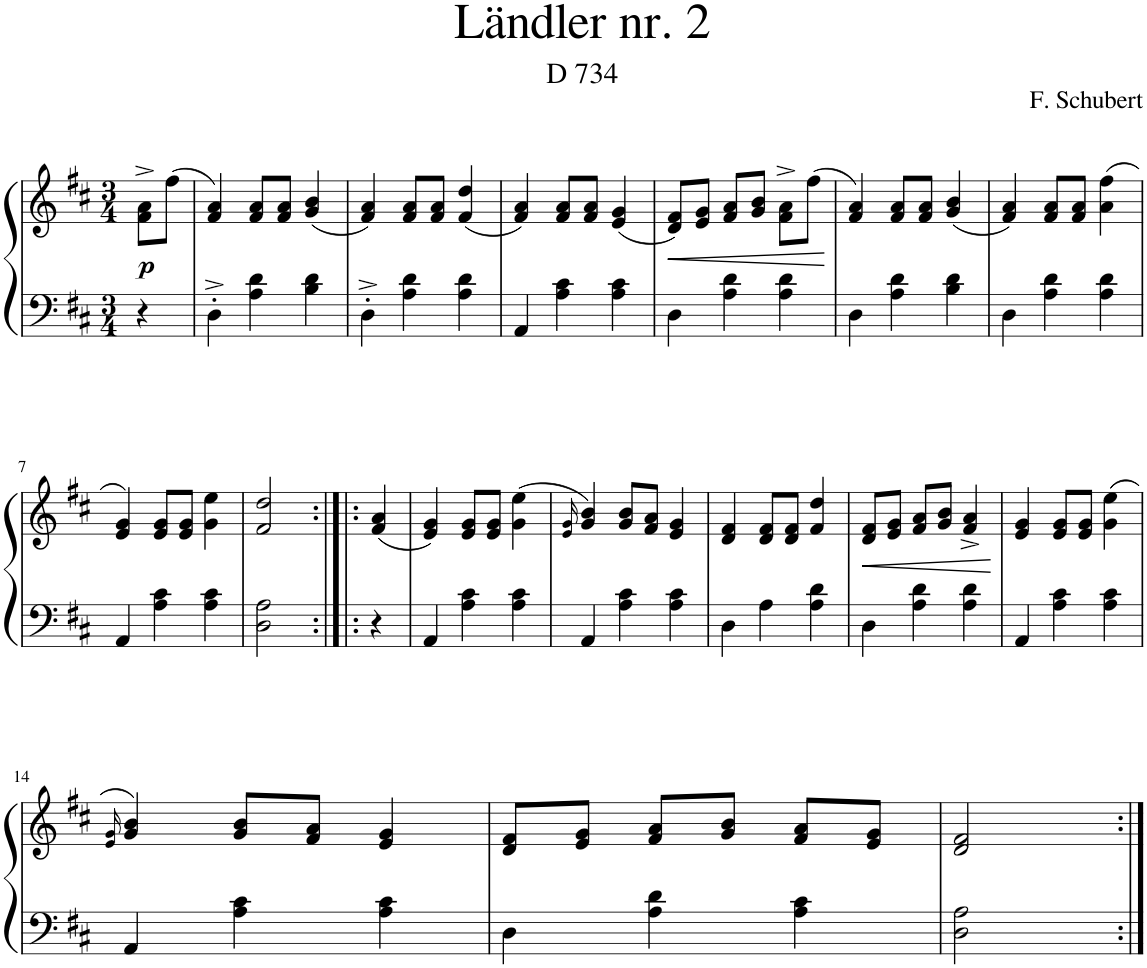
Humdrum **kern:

**kern	**kern	**dynam
*part1	*part1	*part1
*staff2	*staff1	*staff1/2
*I"Piano	*	*
*I'Pno.	*	*
*clefF4	*clefG2	*
*k[f#c#]	*k[f#c#]	*
*M3/4	*M3/4	*
=	=	=
!	!	!LO:DY:b
4r	8f#\^ 8a\^L	p
.	(8ff#\J	.
=1	=1	=1
4D'^\	4f#/ 4a/)	.
4A\ 4d\	8f#/ 8a/L	.
.	8f#/ 8a/J	.
4B\ 4d\	(4g/ 4b/	.
=2	=2	=2
4D'^\	4f#/ 4a/)	.
4A\ 4d\	8f#/ 8a/L	.
.	8f#/ 8a/J	.
4A\ 4d\	(4f#/ 4dd/	.
=3	=3	=3
4AA/	4f#/ 4a/)	.
4A\ 4c#\	8f#/ 8a/L	.
.	8f#/ 8a/J	.
4A\ 4c#\	(4e/ 4g/	.
=4	=4	=4
!	!	!LO:HP:b
4D\	8d/ 8f#/L)	<
.	8e/ 8g/J	.
4A\ 4d\	8f#/ 8a/L	.
.	8g/ 8b/J	.
4A\ 4d\	8f#\^ 8a\^L	.
.	(8ff#\J	.
.	.	[
=5	=5	=5
4D\	4f#/ 4a/)	.
4A\ 4d\	8f#/ 8a/L	.
.	8f#/ 8a/J	.
4B\ 4d\	(4g/ 4b/	.
=6	=6	=6
4D\	4f#/ 4a/)	.
4A\ 4d\	8f#/ 8a/L	.
.	8f#/ 8a/J	.
4A\ 4d\	(4a\ 4ff#\	.
!!LO:LB:g=z
=7	=7	=7
4AA/	4e/ 4g/)	.
4A\ 4c#\	8e/ 8g/L	.
.	8e/ 8g/J	.
4A\ 4c#\	4g\ 4ee\	.
=8	=8	=8
2D\ 2A\	2f#/ 2dd/	.
=8X1:|!|:	=8X1:|!|:	=8X1:|!|:
4r	(4f#/ 4a/	.
=9	=9	=9
4AA/	4e/ 4g/)	.
4A\ 4c#\	8e/ 8g/L	.
.	8e/ 8g/J	.
4A\ 4c#\	(4g\ 4ee\	.
=10	=10	=10
.	16qe/ 16qg/	.
4AA/	4g/ 4b/)	.
4A\ 4c#\	8g/ 8b/L	.
.	8f#/ 8a/J	.
4A\ 4c#\	4e/ 4g/	.
=11	=11	=11
4D\	4d/ 4f#/	.
4A\	8d/ 8f#/L	.
.	8d/ 8f#/J	.
4A\ 4d\	4f#/ 4dd/	.
=12	=12	=12
!	!	!LO:HP:b
4D\	8d/ 8f#/L	<
.	8e/ 8g/J	.
4A\ 4d\	8f#/ 8a/L	.
.	8g/ 8b/J	.
4A\ 4d\	4f#/^ 4a/^	.
.	.	[
=13	=13	=13
4AA/	4e/ 4g/	.
4A\ 4c#\	8e/ 8g/L	.
.	8e/ 8g/J	.
4A\ 4c#\	(4g\ 4ee\	.
!!LO:LB:g=z
=14	=14	=14
.	16qe/ 16qg/	.
4AA/	4g/ 4b/)	.
4A\ 4c#\	8g/ 8b/L	.
.	8f#/ 8a/J	.
4A\ 4c#\	4e/ 4g/	.
=15	=15	=15
4D\	8d/ 8f#/L	.
.	8e/ 8g/J	.
4A\ 4d\	8f#/ 8a/L	.
.	8g/ 8b/J	.
4A\ 4c#\	8f#/ 8a/L	.
.	8e/ 8g/J	.
=16	=16	=16
2D\ 2A\	2d/ 2f#/	.
=:|!	=:|!	=:|!
*-	*-	*-
